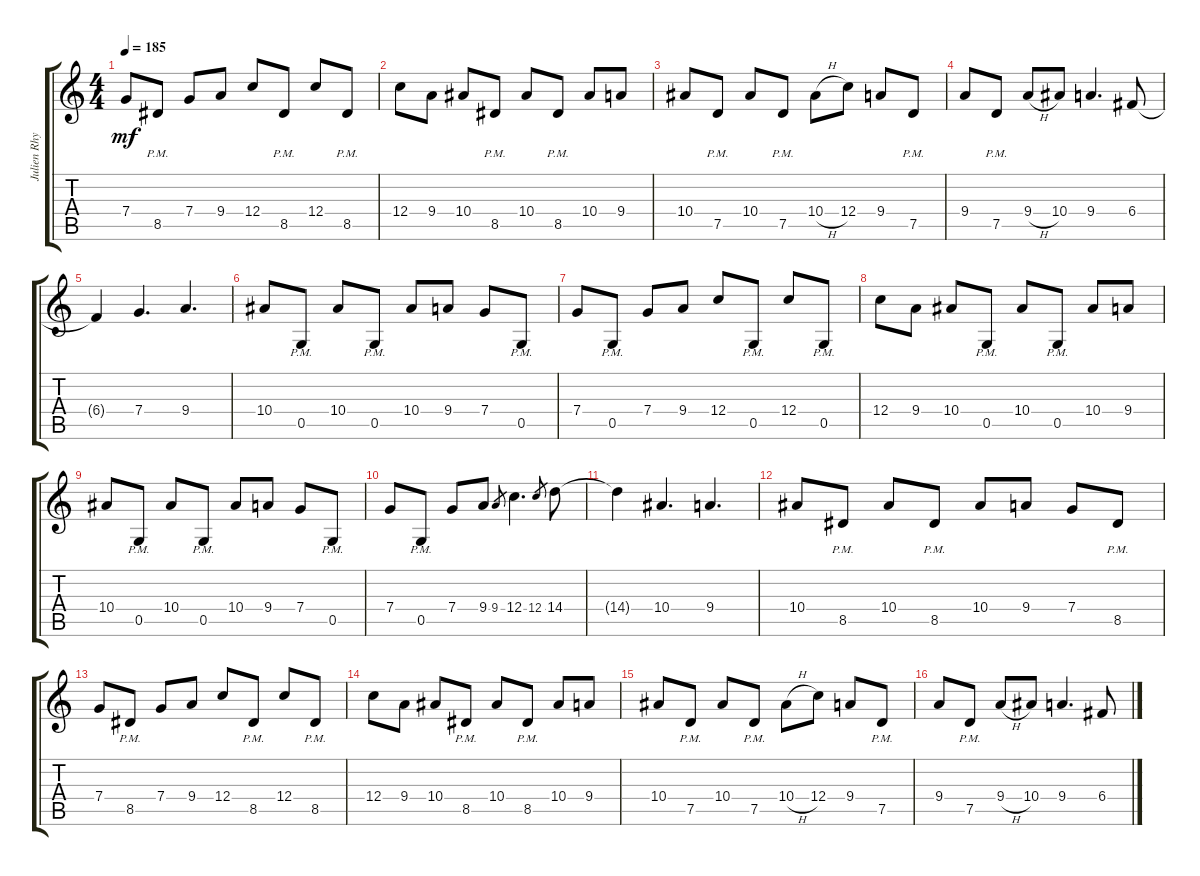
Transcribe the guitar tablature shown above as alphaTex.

\track ("Julien Rhythm" "Julien Rhy") {instrument distortionguitar}
\staff {score tabs}
\tuning (D4 A3 F3 C3 G2 C2) {hide}
\ts (4 4)
\tempo 185
\clef g2
\ks c
7.4.8{dy mf} 8.5{pm}.8 7.4.8 9.4.8 12.4.8 8.5{pm}.8 12.4.8 8.5{pm}.8 |
12.4.8 9.4.8 10.4.8 8.5{pm}.8 10.4.8 8.5{pm}.8 10.4.8 9.4.8 |
10.4.8 7.5{pm}.8 10.4.8 7.5{pm}.8 10.4{h}.8 12.4.8 9.4.8 7.5{pm}.8 |
9.4.8 7.5{pm}.8 9.4{h}.8 10.4.8 9.4.4{d} 6.4.8 |
6.4{t}.4 7.4.4{d} 9.4.4{d} |
10.4.8 0.5{pm}.8 10.4.8 0.5{pm}.8 10.4.8 9.4.8 7.4.8 0.5{pm}.8 |
7.4.8 0.5{pm}.8 7.4.8 9.4.8 12.4.8 0.5{pm}.8 12.4.8 0.5{pm}.8 |
12.4.8 9.4.8 10.4.8 0.5{pm}.8 10.4.8 0.5{pm}.8 10.4.8 9.4.8 |
10.4.8 0.5{pm}.8 10.4.8 0.5{pm}.8 10.4.8 9.4.8 7.4.8 0.5{pm}.8 |
7.4.8 0.5{pm}.8 7.4.8 9.4.8 9.4.8{gr} 12.4.4{d} 12.4.8{gr} 14.4.8 |
14.4{t}.4 10.4.4{d} 9.4.4{d} |
10.4.8 8.5{pm}.8 10.4.8 8.5{pm}.8 10.4.8 9.4.8 7.4.8 8.5{pm}.8 |
7.4.8 8.5{pm}.8 7.4.8 9.4.8 12.4.8 8.5{pm}.8 12.4.8 8.5{pm}.8 |
12.4.8 9.4.8 10.4.8 8.5{pm}.8 10.4.8 8.5{pm}.8 10.4.8 9.4.8 |
10.4.8 7.5{pm}.8 10.4.8 7.5{pm}.8 10.4{h}.8 12.4.8 9.4.8 7.5{pm}.8 |
9.4.8 7.5{pm}.8 9.4{h}.8 10.4.8 9.4.4{d} 6.4.8
